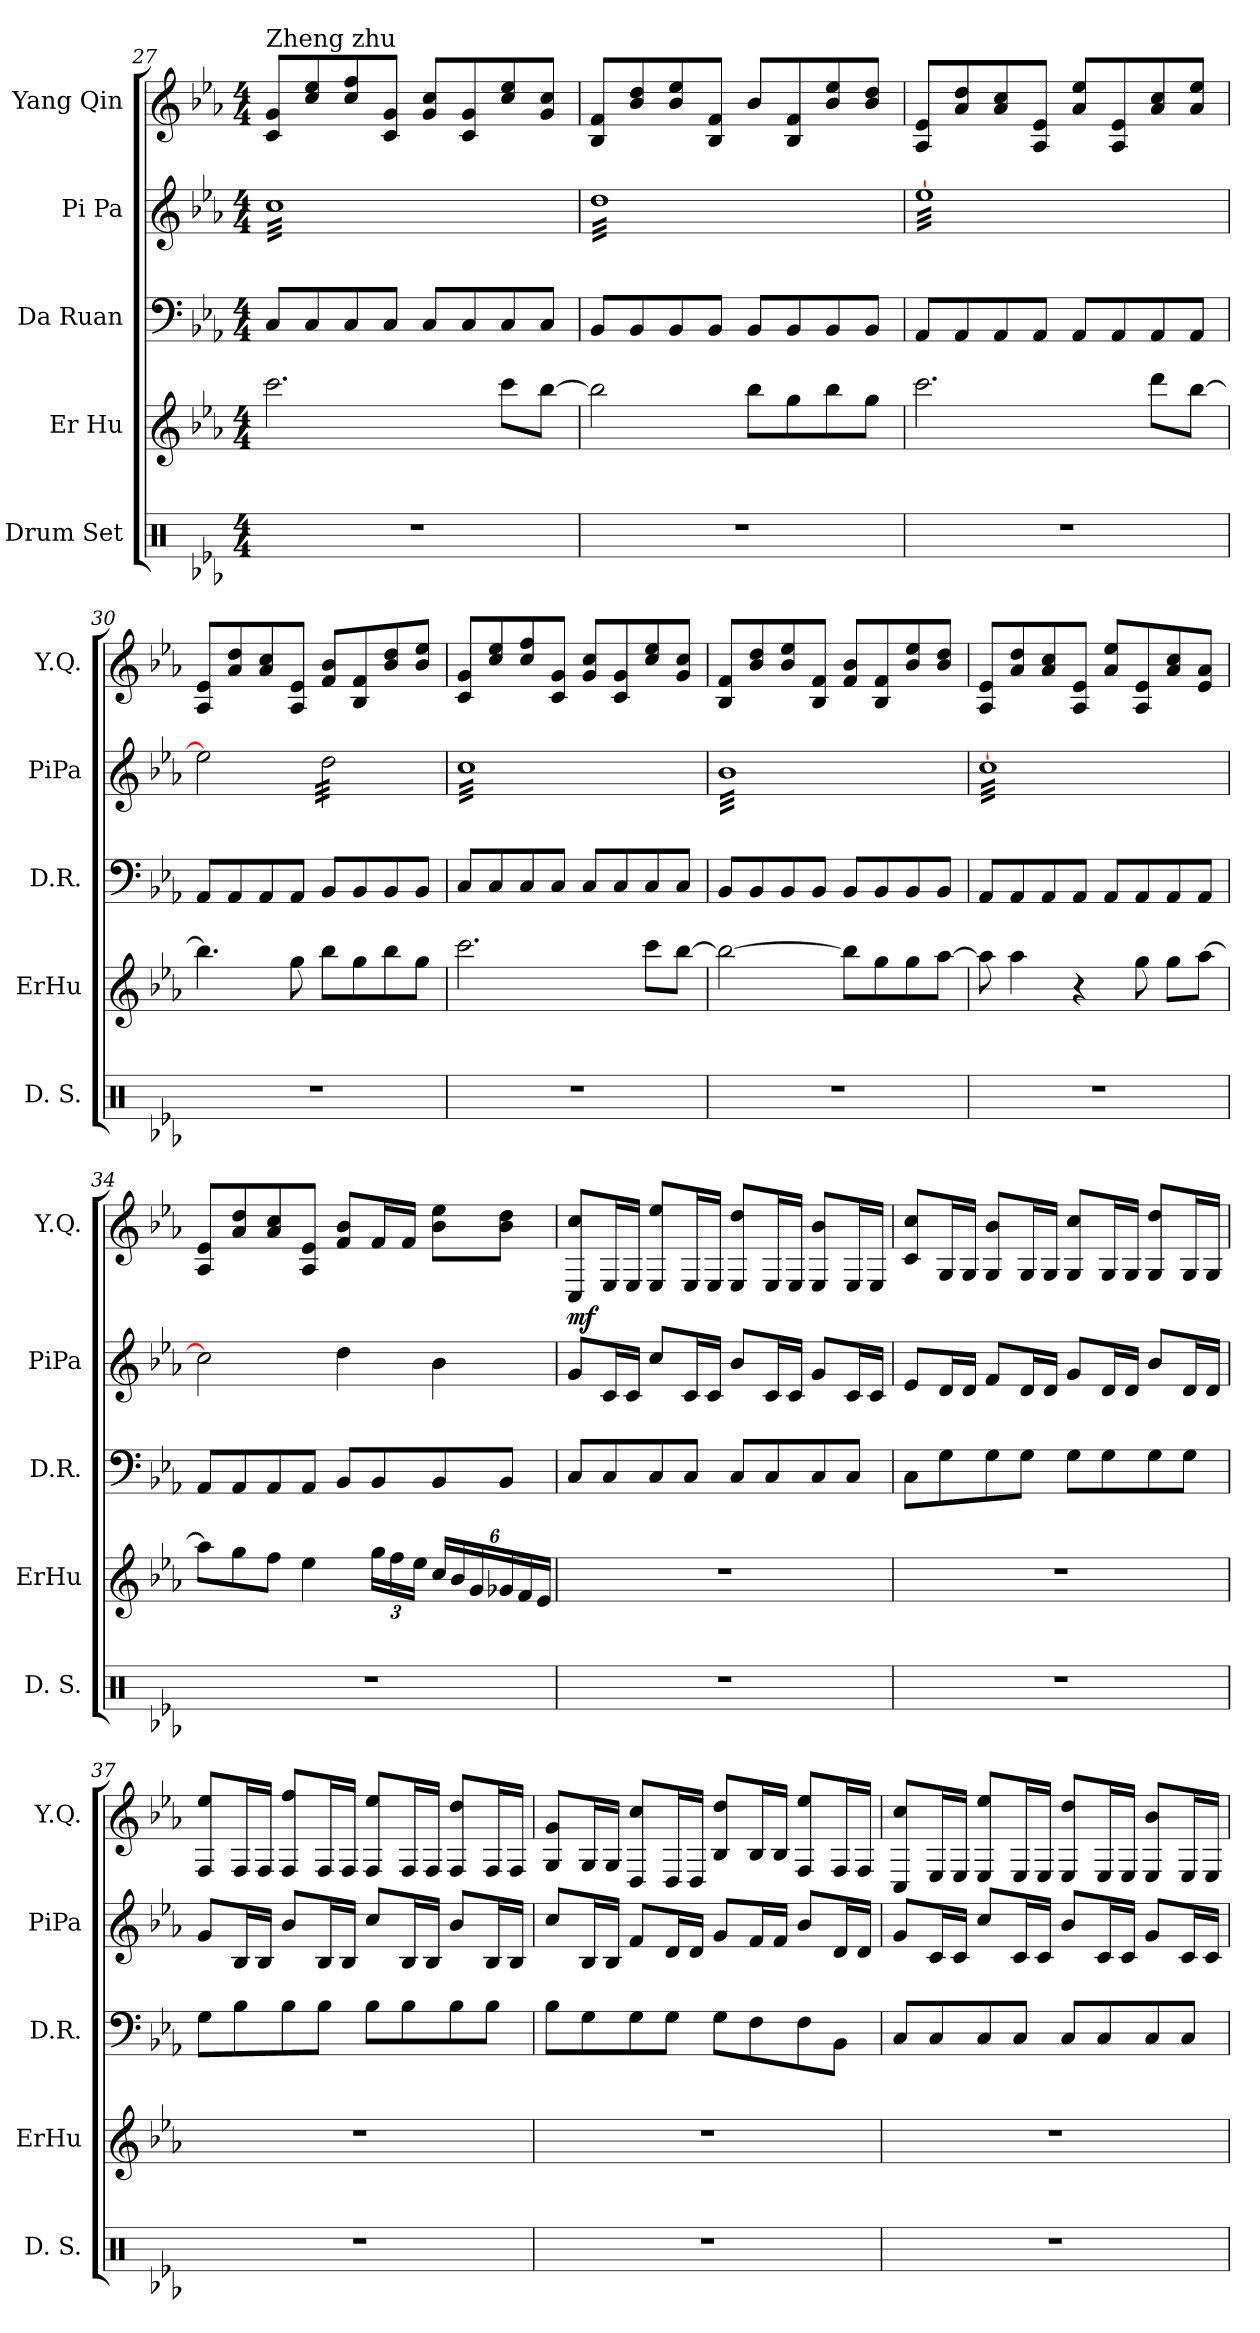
**kern	**kern	**kern	**kern	**kern	**dynam
*part5	*part4	*part3	*part2	*part1	*part1
*staff5	*staff4	*staff3	*staff2	*staff1	*staff1
*I"Drum Set	*I"Er Hu	*I"Da Ruan	*I"Pi Pa	*I"Yang Qin	*
*I'D. S.	*I'ErHu	*I'D.R.	*I'PiPa	*I'Y.Q.	*
*clefX	*clefG2	*clefF4	*clefG2	*clefG2	*
*	*	*ITrd7c12	*	*ITrd7c12	*
*k[b-e-a-]	*k[b-e-a-]	*k[b-e-a-]	*k[b-e-a-]	*k[b-e-a-]	*
*E-:	*E-:	*E-:	*E-:	*E-:	*
*M4/4	*M4/4	*M4/4	*M4/4	*M4/4	*
=27	=27	=27	=27	=27	=27
!	!	!	!	!LO:TX:a:t=Zheng zhu	!
*	*	*	*tremolo	*	*
1r	2.ccc\	8CC/L	32ccLLL	8C/ 8G/L	.
.	.	.	32cc	.	.
.	.	.	32cc	.	.
.	.	.	32cc	.	.
.	.	8CC/	32cc	8c/ 8e-/	.
.	.	.	32cc	.	.
.	.	.	32cc	.	.
.	.	.	32cc	.	.
.	.	8CC/	32cc	8c/ 8f/	.
.	.	.	32cc	.	.
.	.	.	32cc	.	.
.	.	.	32cc	.	.
.	.	8CC/J	32cc	8C/ 8G/J	.
.	.	.	32cc	.	.
.	.	.	32cc	.	.
.	.	.	32cc	.	.
.	.	8CC/L	32cc	8G/ 8c/L	.
.	.	.	32cc	.	.
.	.	.	32cc	.	.
.	.	.	32cc	.	.
.	.	8CC/	32cc	8C/ 8G/	.
.	.	.	32cc	.	.
.	.	.	32cc	.	.
.	.	.	32cc	.	.
.	8ccc\L	8CC/	32cc	8c/ 8e-/	.
.	.	.	32cc	.	.
.	.	.	32cc	.	.
.	.	.	32cc	.	.
.	[8bb-\J	8CC/J	32cc	8G/ 8c/J	.
.	.	.	32cc	.	.
.	.	.	32cc	.	.
.	.	.	32ccJJJ	.	.
=28	=28	=28	=28	=28	=28
1r	2bb-\]	8BBB-/L	32ddLLL	8BB-/ 8F/L	.
.	.	.	32dd	.	.
.	.	.	32dd	.	.
.	.	.	32dd	.	.
.	.	8BBB-/	32dd	8B-/ 8d/	.
.	.	.	32dd	.	.
.	.	.	32dd	.	.
.	.	.	32dd	.	.
.	.	8BBB-/	32dd	8B-/ 8e-/	.
.	.	.	32dd	.	.
.	.	.	32dd	.	.
.	.	.	32dd	.	.
.	.	8BBB-/J	32dd	8BB-/ 8F/J	.
.	.	.	32dd	.	.
.	.	.	32dd	.	.
.	.	.	32dd	.	.
.	8bb-\L	8BBB-/L	32dd	8B-/L	.
.	.	.	32dd	.	.
.	.	.	32dd	.	.
.	.	.	32dd	.	.
.	8gg\	8BBB-/	32dd	8BB-/ 8F/	.
.	.	.	32dd	.	.
.	.	.	32dd	.	.
.	.	.	32dd	.	.
.	8bb-\	8BBB-/	32dd	8B-/ 8e-/	.
.	.	.	32dd	.	.
.	.	.	32dd	.	.
.	.	.	32dd	.	.
.	8gg\J	8BBB-/J	32dd	8B-/ 8d/J	.
.	.	.	32dd	.	.
.	.	.	32dd	.	.
.	.	.	32ddJJJ	.	.
=29	=29	=29	=29	=29	=29
1r	2.ccc\	8AAA-/L	[32ee-LLL	8AA-/ 8E-/L	.
.	.	.	32ee-	.	.
.	.	.	32ee-	.	.
.	.	.	32ee-	.	.
.	.	8AAA-/	32ee-	8A-/ 8d/	.
.	.	.	32ee-	.	.
.	.	.	32ee-	.	.
.	.	.	32ee-	.	.
.	.	8AAA-/	32ee-	8A-/ 8c/	.
.	.	.	32ee-	.	.
.	.	.	32ee-	.	.
.	.	.	32ee-	.	.
.	.	8AAA-/J	32ee-	8AA-/ 8E-/J	.
.	.	.	32ee-	.	.
.	.	.	32ee-	.	.
.	.	.	32ee-	.	.
.	.	8AAA-/L	32ee-	8A-/ 8e-/L	.
.	.	.	32ee-	.	.
.	.	.	32ee-	.	.
.	.	.	32ee-	.	.
.	.	8AAA-/	32ee-	8AA-/ 8E-/	.
.	.	.	32ee-	.	.
.	.	.	32ee-	.	.
.	.	.	32ee-	.	.
.	8ddd\L	8AAA-/	32ee-	8A-/ 8c/	.
.	.	.	32ee-	.	.
.	.	.	32ee-	.	.
.	.	.	32ee-	.	.
.	[8bb-\J	8AAA-/J	32ee-	8A-/ 8e-/J	.
.	.	.	32ee-	.	.
.	.	.	32ee-	.	.
.	.	.	32ee-JJJ	.	.
*	*	*	*Xtremolo	*	*
!!LO:LB:g=z
=30	=30	=30	=30	=30	=30
1r	4.bb-\]	8AAA-/L	2ee-\]	8AA-/ 8E-/L	.
.	.	8AAA-/	.	8A-/ 8d/	.
.	.	8AAA-/	.	8A-/ 8c/	.
.	8gg\	8AAA-/J	.	8AA-/ 8E-/J	.
*	*	*	*tremolo	*	*
.	8bb-\L	8BBB-/L	32dd\LLL	8F/ 8B-/L	.
.	.	.	32dd\	.	.
.	.	.	32dd\	.	.
.	.	.	32dd\	.	.
.	8gg\	8BBB-/	32dd\	8BB-/ 8F/	.
.	.	.	32dd\	.	.
.	.	.	32dd\	.	.
.	.	.	32dd\	.	.
.	8bb-\	8BBB-/	32dd\	8B-/ 8d/	.
.	.	.	32dd\	.	.
.	.	.	32dd\	.	.
.	.	.	32dd\	.	.
.	8gg\J	8BBB-/J	32dd\	8B-/ 8e-/J	.
.	.	.	32dd\	.	.
.	.	.	32dd\	.	.
.	.	.	32dd\JJJ	.	.
=31	=31	=31	=31	=31	=31
1r	2.ccc\	8CC/L	32ccLLL	8C/ 8G/L	.
.	.	.	32cc	.	.
.	.	.	32cc	.	.
.	.	.	32cc	.	.
.	.	8CC/	32cc	8c/ 8e-/	.
.	.	.	32cc	.	.
.	.	.	32cc	.	.
.	.	.	32cc	.	.
.	.	8CC/	32cc	8c/ 8f/	.
.	.	.	32cc	.	.
.	.	.	32cc	.	.
.	.	.	32cc	.	.
.	.	8CC/J	32cc	8C/ 8G/J	.
.	.	.	32cc	.	.
.	.	.	32cc	.	.
.	.	.	32cc	.	.
.	.	8CC/L	32cc	8G/ 8c/L	.
.	.	.	32cc	.	.
.	.	.	32cc	.	.
.	.	.	32cc	.	.
.	.	8CC/	32cc	8C/ 8G/	.
.	.	.	32cc	.	.
.	.	.	32cc	.	.
.	.	.	32cc	.	.
.	8ccc\L	8CC/	32cc	8c/ 8e-/	.
.	.	.	32cc	.	.
.	.	.	32cc	.	.
.	.	.	32cc	.	.
.	[8bb-\J	8CC/J	32cc	8G/ 8c/J	.
.	.	.	32cc	.	.
.	.	.	32cc	.	.
.	.	.	32ccJJJ	.	.
=32	=32	=32	=32	=32	=32
1r	2bb-\_	8BBB-/L	32b-LLL	8BB-/ 8F/L	.
.	.	.	32b-	.	.
.	.	.	32b-	.	.
.	.	.	32b-	.	.
.	.	8BBB-/	32b-	8B-/ 8d/	.
.	.	.	32b-	.	.
.	.	.	32b-	.	.
.	.	.	32b-	.	.
.	.	8BBB-/	32b-	8B-/ 8e-/	.
.	.	.	32b-	.	.
.	.	.	32b-	.	.
.	.	.	32b-	.	.
.	.	8BBB-/J	32b-	8BB-/ 8F/J	.
.	.	.	32b-	.	.
.	.	.	32b-	.	.
.	.	.	32b-	.	.
.	8bb-\L]	8BBB-/L	32b-	8F/ 8B-/L	.
.	.	.	32b-	.	.
.	.	.	32b-	.	.
.	.	.	32b-	.	.
.	8gg\	8BBB-/	32b-	8BB-/ 8F/	.
.	.	.	32b-	.	.
.	.	.	32b-	.	.
.	.	.	32b-	.	.
.	8gg\	8BBB-/	32b-	8B-/ 8e-/	.
.	.	.	32b-	.	.
.	.	.	32b-	.	.
.	.	.	32b-	.	.
.	[8aa-\J	8BBB-/J	32b-	8B-/ 8d/J	.
.	.	.	32b-	.	.
.	.	.	32b-	.	.
.	.	.	32b-JJJ	.	.
=33	=33	=33	=33	=33	=33
1r	8aa-\]	8AAA-/L	[32ccLLL	8AA-/ 8E-/L	.
.	.	.	32cc	.	.
.	.	.	32cc	.	.
.	.	.	32cc	.	.
.	4aa-\	8AAA-/	32cc	8A-/ 8d/	.
.	.	.	32cc	.	.
.	.	.	32cc	.	.
.	.	.	32cc	.	.
.	.	8AAA-/	32cc	8A-/ 8c/	.
.	.	.	32cc	.	.
.	.	.	32cc	.	.
.	.	.	32cc	.	.
.	4r	8AAA-/J	32cc	8AA-/ 8E-/J	.
.	.	.	32cc	.	.
.	.	.	32cc	.	.
.	.	.	32cc	.	.
.	.	8AAA-/L	32cc	8A-/ 8e-/L	.
.	.	.	32cc	.	.
.	.	.	32cc	.	.
.	.	.	32cc	.	.
.	8gg\	8AAA-/	32cc	8AA-/ 8E-/	.
.	.	.	32cc	.	.
.	.	.	32cc	.	.
.	.	.	32cc	.	.
.	8gg\L	8AAA-/	32cc	8A-/ 8c/	.
.	.	.	32cc	.	.
.	.	.	32cc	.	.
.	.	.	32cc	.	.
.	[8aa-\J	8AAA-/J	32cc	8E-/ 8A-/J	.
.	.	.	32cc	.	.
.	.	.	32cc	.	.
.	.	.	32ccJJJ	.	.
*	*	*	*Xtremolo	*	*
!!LO:PB:g=z
=34	=34	=34	=34	=34	=34
1r	8aa-\L]	8AAA-/L	2cc\]	8AA-/ 8E-/L	.
.	8gg\	8AAA-/	.	8A-/ 8d/	.
.	8ff\J	8AAA-/	.	8A-/ 8c/	.
.	4ee-\	8AAA-/J	.	8AA-/ 8E-/J	.
.	.	8BBB-/L	4dd\	8F/ 8B-/L	.
*	*Xbrackettup	*	*	*	*
.	24gg\LL	8BBB-/	.	16F/L	.
.	24ff\	.	.	.	.
.	.	.	.	16F/JJ	.
.	24ee-\JJ	.	.	.	.
.	24cc/LL	8BBB-/	4b-\	8B-\ 8e-\L	.
.	24b-/	.	.	.	.
.	24g/	.	.	.	.
.	24g-X/	8BBB-/J	.	8B-\ 8d\J	.
.	24f/	.	.	.	.
.	24e-/JJ	.	.	.	.
=35	=35	=35	=35	=35	=35
!	!	!	!	!	!LO:DY:b
1r	1r	8CC/L	8g/L	8CC/ 8c/L	mf
.	.	8CC/	16c/L	16EE-/L	.
.	.	.	16c/JJ	16EE-/JJ	.
.	.	8CC/	8cc/L	8EE-/ 8e-/L	.
.	.	8CC/J	16c/L	16EE-/L	.
.	.	.	16c/JJ	16EE-/JJ	.
.	.	8CC/L	8b-/L	8EE-/ 8d/L	.
.	.	8CC/	16c/L	16EE-/L	.
.	.	.	16c/JJ	16EE-/JJ	.
.	.	8CC/	8g/L	8EE-/ 8B-/L	.
.	.	8CC/J	16c/L	16EE-/L	.
.	.	.	16c/JJ	16EE-/JJ	.
!!LO:LB:g=z
=36	=36	=36	=36	=36	=36
1r	1r	8CC\L	8e-/L	8C/ 8c/L	.
.	.	8GG\	16d/L	16GG/L	.
.	.	.	16d/JJ	16GG/JJ	.
.	.	8GG\	8f/L	8GG/ 8B-/L	.
.	.	8GG\J	16d/L	16GG/L	.
.	.	.	16d/JJ	16GG/JJ	.
.	.	8GG\L	8g/L	8GG/ 8c/L	.
.	.	8GG\	16d/L	16GG/L	.
.	.	.	16d/JJ	16GG/JJ	.
.	.	8GG\	8b-/L	8GG/ 8d/L	.
.	.	8GG\J	16d/L	16GG/L	.
.	.	.	16d/JJ	16GG/JJ	.
!!LO:PB:g=z
=37	=37	=37	=37	=37	=37
1r	1r	8GG\L	8g/L	8FF/ 8e-/L	.
.	.	8BB-\	16B-/L	16FF/L	.
.	.	.	16B-/JJ	16FF/JJ	.
.	.	8BB-\	8b-/L	8FF/ 8f/L	.
.	.	8BB-\J	16B-/L	16FF/L	.
.	.	.	16B-/JJ	16FF/JJ	.
.	.	8BB-\L	8cc/L	8FF/ 8e-/L	.
.	.	8BB-\	16B-/L	16FF/L	.
.	.	.	16B-/JJ	16FF/JJ	.
.	.	8BB-\	8b-/L	8FF/ 8d/L	.
.	.	8BB-\J	16B-/L	16FF/L	.
.	.	.	16B-/JJ	16FF/JJ	.
=38	=38	=38	=38	=38	=38
1r	1r	8BB-\L	8cc/L	8GG/ 8G/L	.
.	.	8GG\	16B-/L	16GG/L	.
.	.	.	16B-/JJ	16GG/JJ	.
.	.	8GG\	8f/L	8DD/ 8c/L	.
.	.	8GG\J	16d/L	16DD/L	.
.	.	.	16d/JJ	16DD/JJ	.
.	.	8GG\L	8g/L	8BB-/ 8d/L	.
.	.	8FF\	16f/L	16BB-/L	.
.	.	.	16f/JJ	16BB-/JJ	.
.	.	8FF\	8b-/L	8FF/ 8e-/L	.
.	.	8BBB-\J	16d/L	16FF/L	.
.	.	.	16d/JJ	16FF/JJ	.
!!LO:LB:g=z
=39	=39	=39	=39	=39	=39
1r	1r	8CC/L	8g/L	8CC/ 8c/L	.
.	.	8CC/	16c/L	16EE-/L	.
.	.	.	16c/JJ	16EE-/JJ	.
.	.	8CC/	8cc/L	8EE-/ 8e-/L	.
.	.	8CC/J	16c/L	16EE-/L	.
.	.	.	16c/JJ	16EE-/JJ	.
.	.	8CC/L	8b-/L	8EE-/ 8d/L	.
.	.	8CC/	16c/L	16EE-/L	.
.	.	.	16c/JJ	16EE-/JJ	.
.	.	8CC/	8g/L	8EE-/ 8B-/L	.
.	.	8CC/J	16c/L	16EE-/L	.
.	.	.	16c/JJ	16EE-/JJ	.
=	=	=	=	=	=
*-	*-	*-	*-	*-	*-
